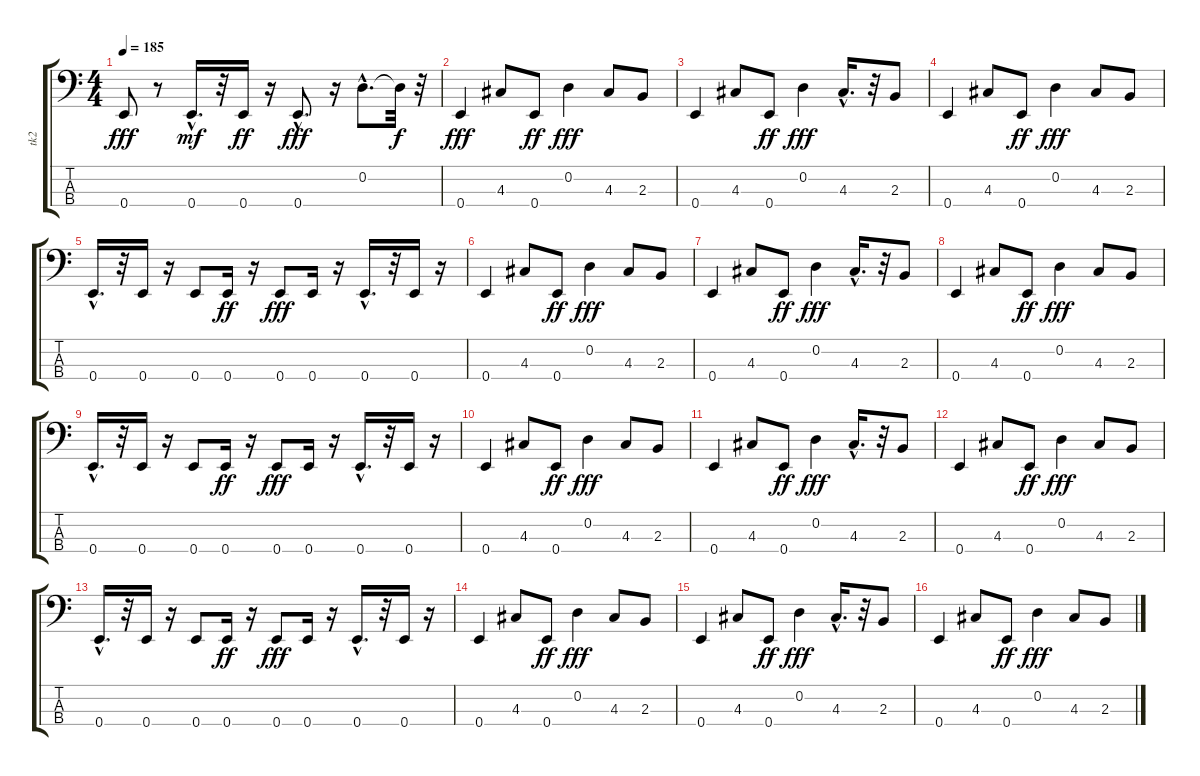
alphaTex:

\track ("tk2" "tk2") {instrument electricbassfinger}
\staff {score tabs}
\tuning (G2 D2 A1 E1) {hide}
\ts (4 4)
\tempo 185
\clef f4
\ks c
0.4.8{dy fff} r.8 0.4{hac}.16{d dy mf} r.32 0.4.16{dy ff} r.16 0.4{hac}.8{d dy fff} r.16 0.2{hac}.8{d} 0.2{t}.32{dy f} r.32 |
0.4.4{dy fff} 4.3.8 0.4.8{dy ff} 0.2.4{dy fff} 4.3.8 2.3.8 |
0.4.4 4.3.8 0.4.8{dy ff} 0.2.4{dy fff} 4.3{hac}.16{d} r.32 2.3.8 |
0.4.4 4.3.8 0.4.8{dy ff} 0.2.4{dy fff} 4.3.8 2.3.8 |
0.4{hac}.16{d} r.32 0.4.16 r.16 0.4.8 0.4.16{dy ff} r.16 0.4.8{dy fff} 0.4.16 r.16 0.4{hac}.16{d} r.32 0.4.16 r.16 |
0.4.4 4.3.8 0.4.8{dy ff} 0.2.4{dy fff} 4.3.8 2.3.8 |
0.4.4 4.3.8 0.4.8{dy ff} 0.2.4{dy fff} 4.3{hac}.16{d} r.32 2.3.8 |
0.4.4 4.3.8 0.4.8{dy ff} 0.2.4{dy fff} 4.3.8 2.3.8 |
0.4{hac}.16{d} r.32 0.4.16 r.16 0.4.8 0.4.16{dy ff} r.16 0.4.8{dy fff} 0.4.16 r.16 0.4{hac}.16{d} r.32 0.4.16 r.16 |
0.4.4 4.3.8 0.4.8{dy ff} 0.2.4{dy fff} 4.3.8 2.3.8 |
0.4.4 4.3.8 0.4.8{dy ff} 0.2.4{dy fff} 4.3{hac}.16{d} r.32 2.3.8 |
0.4.4 4.3.8 0.4.8{dy ff} 0.2.4{dy fff} 4.3.8 2.3.8 |
0.4{hac}.16{d} r.32 0.4.16 r.16 0.4.8 0.4.16{dy ff} r.16 0.4.8{dy fff} 0.4.16 r.16 0.4{hac}.16{d} r.32 0.4.16 r.16 |
0.4.4 4.3.8 0.4.8{dy ff} 0.2.4{dy fff} 4.3.8 2.3.8 |
0.4.4 4.3.8 0.4.8{dy ff} 0.2.4{dy fff} 4.3{hac}.16{d} r.32 2.3.8 |
0.4.4 4.3.8 0.4.8{dy ff} 0.2.4{dy fff} 4.3.8 2.3.8
